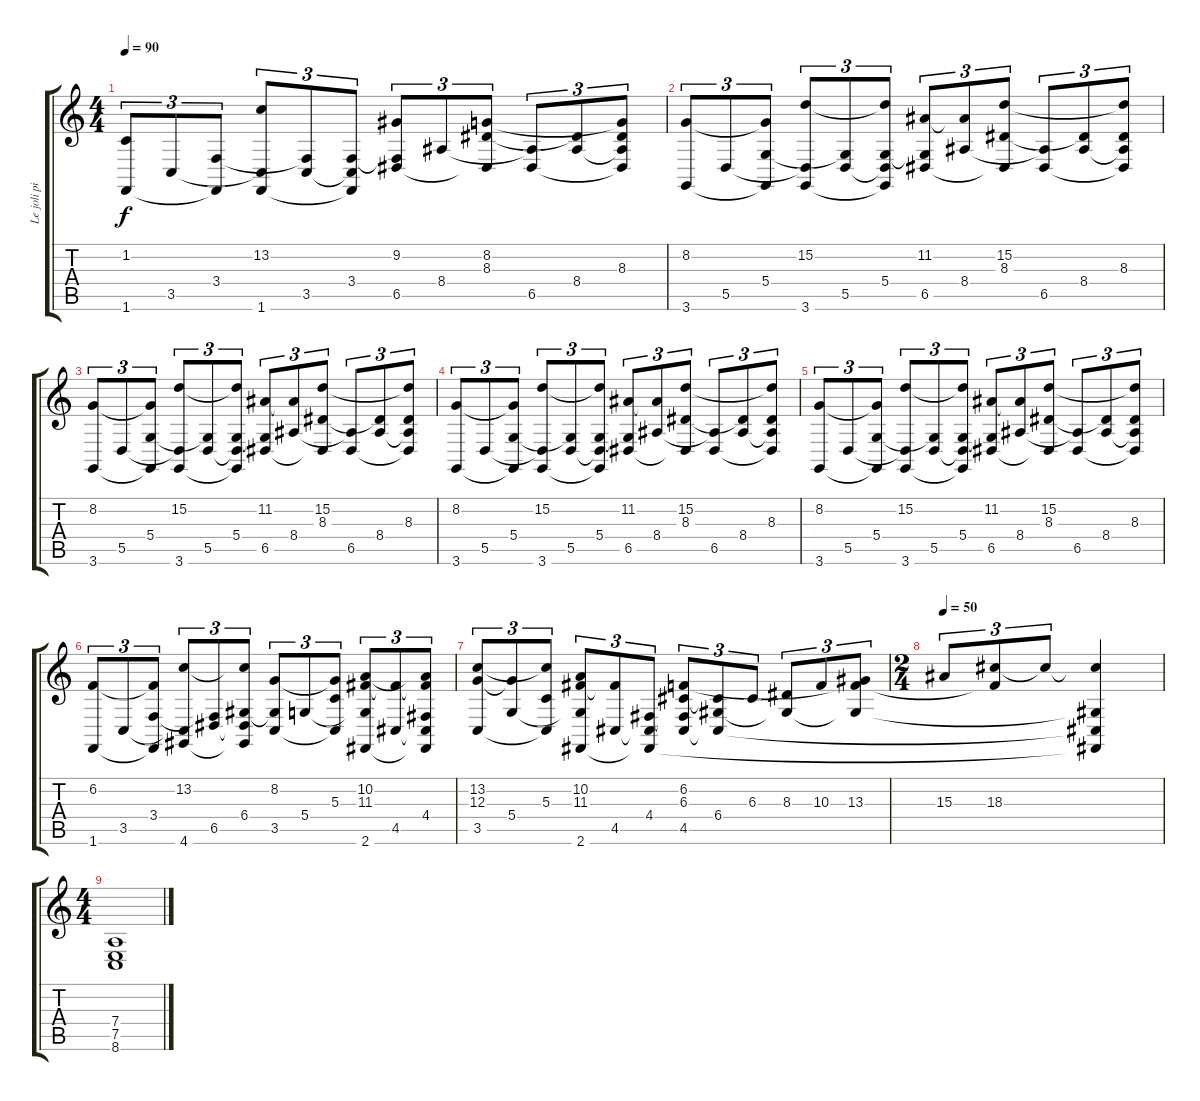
\track ("Le joli piano de Michael" "Le joli pi") {instrument acousticgrandpiano}
\staff {score tabs}
\tuning (E4 B3 G3 D3 A2 E2) {hide}
\ts (4 4)
\tempo 90
\clef g2
\ks c
(1.2 1.6).8{tu (3 2) dy f} 3.5.8{tu (3 2)} (3.4 1.6{t}).8{tu (3 2)} (13.2 3.5{t} 1.6).8{tu (3 2)} (3.4{t} 3.5).8{tu (3 2)} (3.4 3.5{t} 1.6{t}).8{tu (3 2)} (9.2 3.4{t} 6.5).8{tu (3 2)} 8.4.8{tu (3 2)} (8.2 8.3 6.5{t}).8{tu (3 2)} (8.4{t} 6.5).8{tu (3 2)} (8.3{t} 8.4).8{tu (3 2)} (8.2{t} 8.3 8.4{t} 6.5{t}).8{tu (3 2)} |
(8.2 3.6).8{tu (3 2)} 5.5.8{tu (3 2)} (8.2{t} 5.4 3.6{t}).8{tu (3 2)} (15.2 5.5{t} 3.6).8{tu (3 2)} (5.4{t} 5.5).8{tu (3 2)} (15.2{t} 5.4 5.5{t} 3.6{t}).8{tu (3 2)} (11.2 5.4{t} 6.5).8{tu (3 2)} (11.2{t} 8.4).8{tu (3 2)} (15.2 8.3 6.5{t}).8{tu (3 2)} (8.4{t} 6.5).8{tu (3 2)} (8.3{t} 8.4).8{tu (3 2)} (15.2{t} 8.3 8.4{t} 6.5{t}).8{tu (3 2)} |
(8.2 3.6).8{tu (3 2)} 5.5.8{tu (3 2)} (8.2{t} 5.4 3.6{t}).8{tu (3 2)} (15.2 5.5{t} 3.6).8{tu (3 2)} (5.4{t} 5.5).8{tu (3 2)} (15.2{t} 5.4 5.5{t} 3.6{t}).8{tu (3 2)} (11.2 5.4{t} 6.5).8{tu (3 2)} (11.2{t} 8.4).8{tu (3 2)} (15.2 8.3 6.5{t}).8{tu (3 2)} (8.4{t} 6.5).8{tu (3 2)} (8.3{t} 8.4).8{tu (3 2)} (15.2{t} 8.3 8.4{t} 6.5{t}).8{tu (3 2)} |
(8.2 3.6).8{tu (3 2)} 5.5.8{tu (3 2)} (8.2{t} 5.4 3.6{t}).8{tu (3 2)} (15.2 5.5{t} 3.6).8{tu (3 2)} (5.4{t} 5.5).8{tu (3 2)} (15.2{t} 5.4 5.5{t} 3.6{t}).8{tu (3 2)} (11.2 5.4{t} 6.5).8{tu (3 2)} (11.2{t} 8.4).8{tu (3 2)} (15.2 8.3 6.5{t}).8{tu (3 2)} (8.4{t} 6.5).8{tu (3 2)} (8.3{t} 8.4).8{tu (3 2)} (15.2{t} 8.3 8.4{t} 6.5{t}).8{tu (3 2)} |
(8.2 3.6).8{tu (3 2)} 5.5.8{tu (3 2)} (8.2{t} 5.4 3.6{t}).8{tu (3 2)} (15.2 5.5{t} 3.6).8{tu (3 2)} (5.4{t} 5.5).8{tu (3 2)} (15.2{t} 5.4 5.5{t} 3.6{t}).8{tu (3 2)} (11.2 5.4{t} 6.5).8{tu (3 2)} (11.2{t} 8.4).8{tu (3 2)} (15.2 8.3 6.5{t}).8{tu (3 2)} (8.4{t} 6.5).8{tu (3 2)} (8.3{t} 8.4).8{tu (3 2)} (15.2{t} 8.3 8.4{t} 6.5{t}).8{tu (3 2)} |
(6.2 1.6).8{tu (3 2)} 3.5.8{tu (3 2)} (6.2{t} 3.4 1.6{t}).8{tu (3 2)} (13.2 3.5{t} 4.6).8{tu (3 2)} (3.4{t} 6.5).8{tu (3 2)} (13.2{t} 6.4 6.5{t} 4.6{t}).8{tu (3 2)} (8.2 6.4{t} 3.5).8{tu (3 2)} 5.4.8{tu (3 2)} (8.2{t} 5.3 3.5{t}).8{tu (3 2)} (10.2 11.3 5.4{t} 2.6).8{tu (3 2)} (11.3{t} 4.5).8{tu (3 2)} (10.2{t} 11.3{t} 4.4 4.5{t} 2.6{t}).8{tu (3 2)} |
(13.2 12.3 3.5).8{tu (3 2)} (12.3{t} 5.4).8{tu (3 2)} (13.2{t} 5.3 3.5{t}).8{tu (3 2)} (10.2 11.3 5.4{t} 2.6).8{tu (3 2)} (11.3{t} 4.5).8{tu (3 2)} (4.4 4.5{t} 2.6{t}).8{tu (3 2)} (6.2 6.3 4.4{t} 4.5).8{tu (3 2)} (6.3{t} 6.4 4.5{t}).8{tu (3 2)} 6.3.8{tu (3 2)} (8.3 6.4{t}).8{tu (3 2)} 10.3.8{tu (3 2)} (6.2{t} 13.3 6.4{t}).8{tu (3 2)} |
\ts (2 4)
\tempo 50
15.3.8{tu (3 2)} (6.2{t} 18.3).8{tu (3 2)} 18.3{t}.8{tu (3 2)} (18.3{t} 6.4{t} 4.5{t} 2.6{t}).4 |
\ts (4 4)
(7.4 7.5 8.6).1
